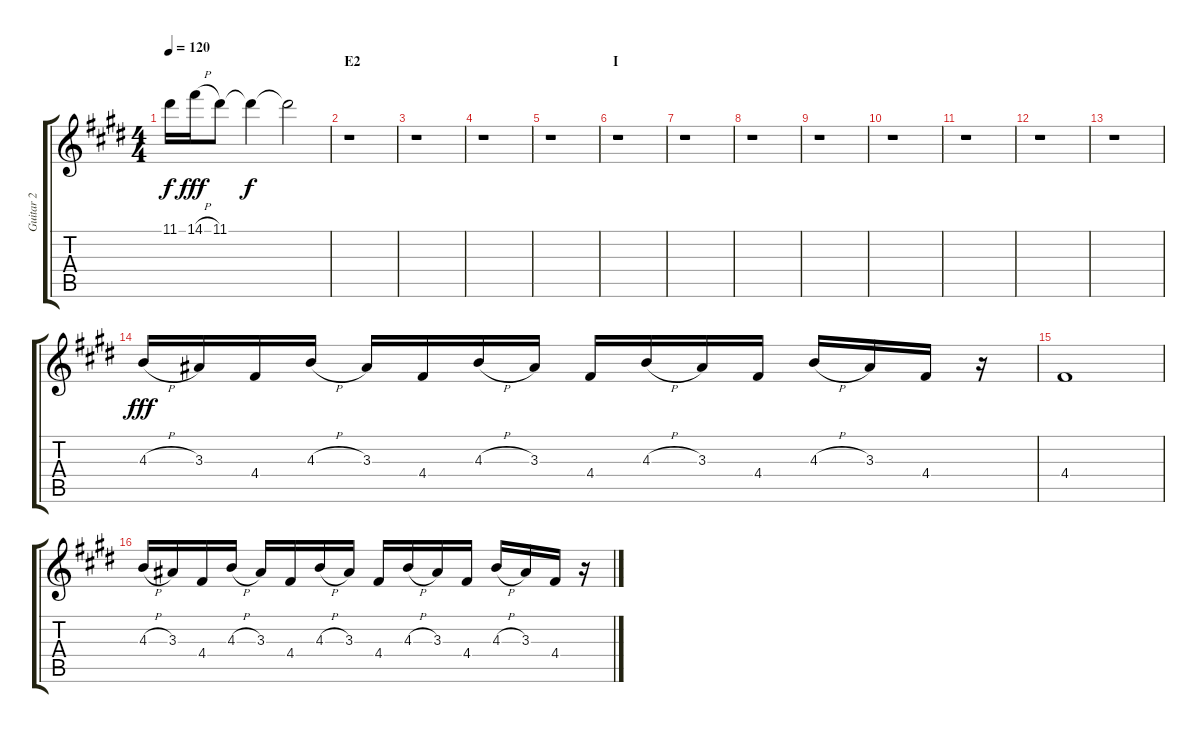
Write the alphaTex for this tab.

\track ("Guitar 2" "Guitar 2") {instrument distortionguitar}
\staff {score tabs}
\tuning (E4 B3 G3 D3 A2 E2) {hide}
\ts (4 4)
\tempo 120
\clef g2
\ks e
11.1{t}.16{dy f} 14.1{h}.16{dy fff} 11.1.8 11.1{t}.4{dy f} 11.1{t}.2 |
\section ("" "E2")
r.1 |
r.1 |
r.1 |
r.1 |
\section ("" "I")
r.1 |
r.1 |
r.1 |
r.1 |
r.1 |
r.1 |
r.1 |
r.1 |
4.3{h}.16{dy fff} 3.3.16 4.4.16 4.3{h}.16 3.3.16 4.4.16 4.3{h}.16 3.3.16 4.4.16 4.3{h}.16 3.3.16 4.4.16 4.3{h}.16 3.3.16 4.4.16 r.16 |
4.4.1 |
4.3{h}.16 3.3.16 4.4.16 4.3{h}.16 3.3.16 4.4.16 4.3{h}.16 3.3.16 4.4.16 4.3{h}.16 3.3.16 4.4.16 4.3{h}.16 3.3.16 4.4.16 r.16
